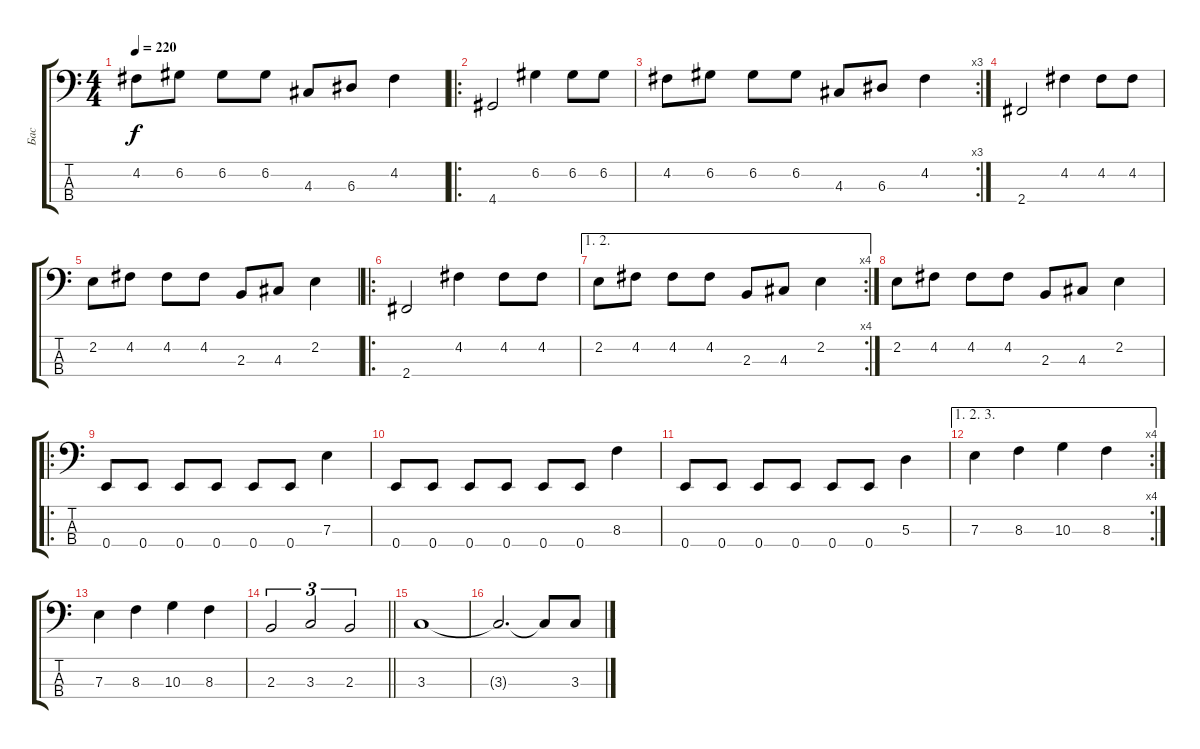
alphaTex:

\track ("Бас" "Бас") {instrument electricbassfinger}
\staff {score tabs}
\tuning (G2 D2 A1 E1) {hide}
\ts (4 4)
\tempo 220
\clef f4
\ks c
4.2.8{dy f} 6.2.8 6.2.8 6.2.8 4.3.8 6.3.8 4.2.4 |
\ro
4.4.2 6.2.4 6.2.8 6.2.8 |
\rc 3
4.2.8 6.2.8 6.2.8 6.2.8 4.3.8 6.3.8 4.2.4 |
2.4.2 4.2.4 4.2.8 4.2.8 |
2.2.8 4.2.8 4.2.8 4.2.8 2.3.8 4.3.8 2.2.4 |
\ro
2.4.2 4.2.4 4.2.8 4.2.8 |
\ae (1 2)
\rc 4
2.2.8 4.2.8 4.2.8 4.2.8 2.3.8 4.3.8 2.2.4 |
2.2.8 4.2.8 4.2.8 4.2.8 2.3.8 4.3.8 2.2.4 |
\ro
0.4.8 0.4.8 0.4.8 0.4.8 0.4.8 0.4.8 7.3.4 |
0.4.8 0.4.8 0.4.8 0.4.8 0.4.8 0.4.8 8.3.4 |
0.4.8 0.4.8 0.4.8 0.4.8 0.4.8 0.4.8 5.3.4 |
\ae (1 2 3)
\rc 4
7.3.4 8.3.4 10.3.4 8.3.4 |
7.3.4 8.3.4 10.3.4 8.3.4 |
\barLineRight lightlight
2.3.2{tu (3 2)} 3.3.2{tu (3 2)} 2.3.2{tu (3 2)} |
3.3.1 |
3.3{t}.2{d} 3.3{t}.8 3.3.8
